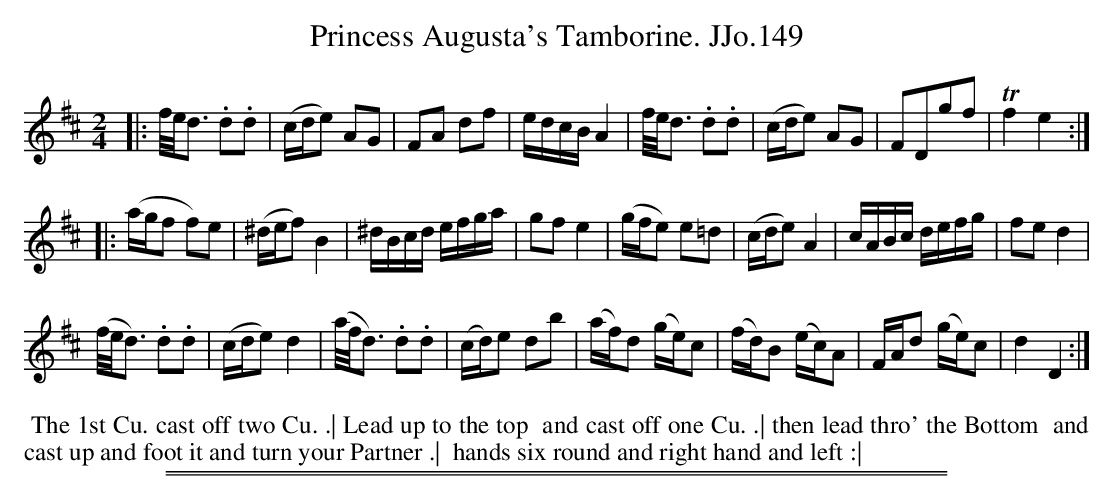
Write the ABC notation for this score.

X:1
T: Princess Augusta's Tamborine. JJo.149
M:2/4
L:1/8
K:D
|:\
f//e//d3/ .d.d | (c/d/e) AG | FA df | e/d/c/B/A2 |\
f//e//d3/ .d.d | (c/d/e) AG | FDgf | Tf2e2 :|
|:\
(a/g/f f)e | (^d/e/f)B2 | ^d/B/c/d/ e/f/g/a/ | gfe2 |\
(g/f/e) e=d | (c/d/e)A2 | c/A/B/c/ d/e/f/g/ | fed2 |
(f//e//d3/) .d.d | (c/d/e)d2 | (a//f//d3/) .d.d | (c/d/)e db |\
(a/f/)d (g/e/)c | (f/d/)B (e/c/)A | F/A/d (g/e/)c | d2D2 :|
